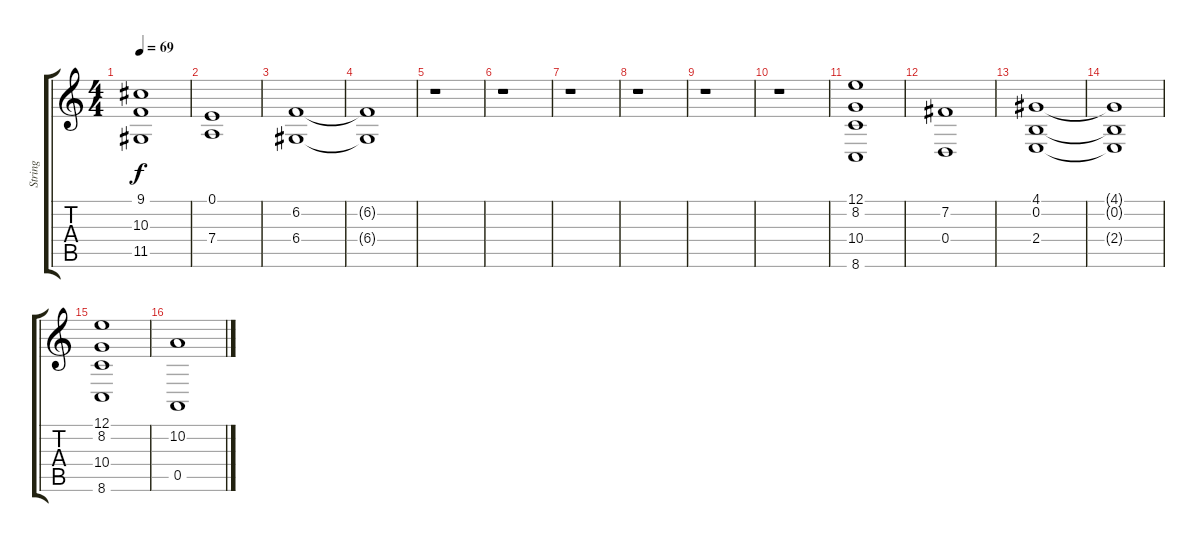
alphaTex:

\track ("String" "String") {instrument stringensemble1}
\staff {score tabs}
\tuning (E4 B3 G3 D3 A2 E2) {hide}
\ts (4 4)
\tempo 69
\clef g2
\ks c
(9.1 10.3 11.5).1{dy f} |
(0.1 7.4).1 |
(6.2 6.4).1 |
(6.2{t} 6.4{t}).1 |
r.1 |
r.1 |
r.1 |
r.1 |
r.1 |
r.1 |
(12.1 8.2 10.4 8.6).1{volume 12} |
(7.2 0.4).1 |
(4.1 0.2 2.4).1 |
(4.1{t} 0.2{t} 2.4{t}).1 |
(12.1 8.2 10.4 8.6).1 |
(10.2 0.5).1
